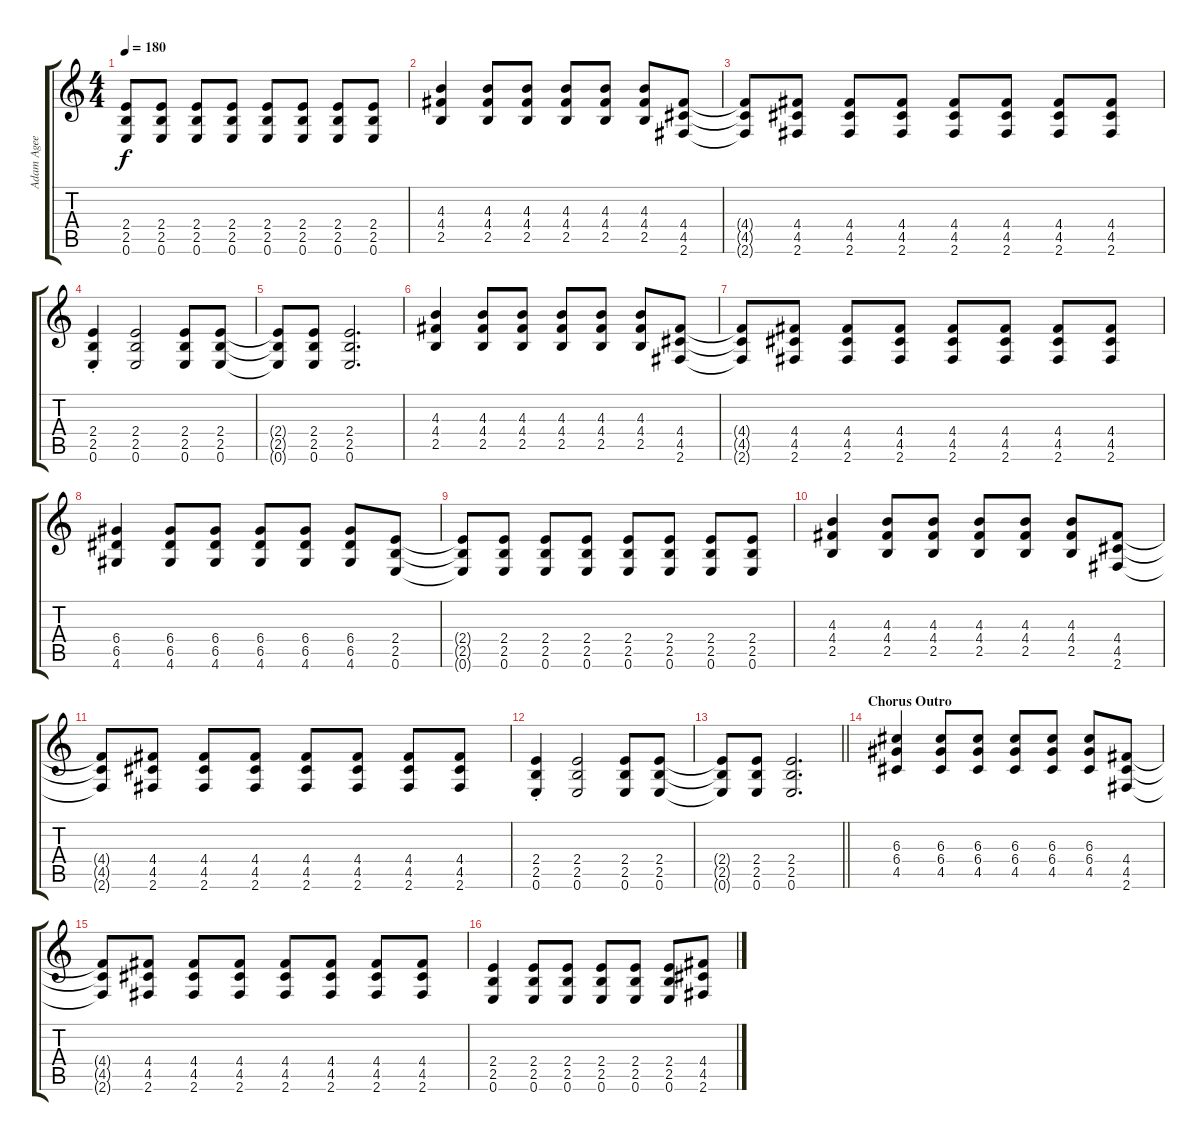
\track ("Adam Agee" "Adam Agee") {instrument distortionguitar}
\staff {score tabs}
\tuning (E4 B3 G3 D3 A2 E2) {hide}
\ts (4 4)
\tempo 180
\clef g2
\ks c
(2.4{t} 2.5{t} 0.6{t}).8{dy f} (2.4 2.5 0.6).8 (2.4 2.5 0.6).8 (2.4 2.5 0.6).8 (2.4 2.5 0.6).8 (2.4 2.5 0.6).8 (2.4 2.5 0.6).8 (2.4 2.5 0.6).8 |
(4.3 4.4 2.5).4 (4.3 4.4 2.5).8 (4.3 4.4 2.5).8 (4.3 4.4 2.5).8 (4.3 4.4 2.5).8 (4.3 4.4 2.5).8 (4.4 4.5 2.6).8 |
(4.4{t} 4.5{t} 2.6{t}).8 (4.4 4.5 2.6).8 (4.4 4.5 2.6).8 (4.4 4.5 2.6).8 (4.4 4.5 2.6).8 (4.4 4.5 2.6).8 (4.4 4.5 2.6).8 (4.4 4.5 2.6).8 |
(2.4{st} 2.5{st} 0.6{st}).4 (2.4 2.5 0.6).2 (2.4 2.5 0.6).8 (2.4 2.5 0.6).8 |
(2.4{t} 2.5{t} 0.6{t}).8 (2.4 2.5 0.6).8 (2.4 2.5 0.6).2{d} |
(4.3 4.4 2.5).4 (4.3 4.4 2.5).8 (4.3 4.4 2.5).8 (4.3 4.4 2.5).8 (4.3 4.4 2.5).8 (4.3 4.4 2.5).8 (4.4 4.5 2.6).8 |
(4.4{t} 4.5{t} 2.6{t}).8 (4.4 4.5 2.6).8 (4.4 4.5 2.6).8 (4.4 4.5 2.6).8 (4.4 4.5 2.6).8 (4.4 4.5 2.6).8 (4.4 4.5 2.6).8 (4.4 4.5 2.6).8 |
(6.4 6.5 4.6).4 (6.4 6.5 4.6).8 (6.4 6.5 4.6).8 (6.4 6.5 4.6).8 (6.4 6.5 4.6).8 (6.4 6.5 4.6).8 (2.4 2.5 0.6).8 |
(2.4{t} 2.5{t} 0.6{t}).8 (2.4 2.5 0.6).8 (2.4 2.5 0.6).8 (2.4 2.5 0.6).8 (2.4 2.5 0.6).8 (2.4 2.5 0.6).8 (2.4 2.5 0.6).8 (2.4 2.5 0.6).8 |
(4.3 4.4 2.5).4 (4.3 4.4 2.5).8 (4.3 4.4 2.5).8 (4.3 4.4 2.5).8 (4.3 4.4 2.5).8 (4.3 4.4 2.5).8 (4.4 4.5 2.6).8 |
(4.4{t} 4.5{t} 2.6{t}).8 (4.4 4.5 2.6).8 (4.4 4.5 2.6).8 (4.4 4.5 2.6).8 (4.4 4.5 2.6).8 (4.4 4.5 2.6).8 (4.4 4.5 2.6).8 (4.4 4.5 2.6).8 |
(2.4{st} 2.5{st} 0.6{st}).4 (2.4 2.5 0.6).2 (2.4 2.5 0.6).8 (2.4 2.5 0.6).8 |
\barLineRight lightlight
(2.4{t} 2.5{t} 0.6{t}).8 (2.4 2.5 0.6).8 (2.4 2.5 0.6).2{d} |
\section ("" "Chorus Outro")
(6.3 6.4 4.5).4 (6.3 6.4 4.5).8 (6.3 6.4 4.5).8 (6.3 6.4 4.5).8 (6.3 6.4 4.5).8 (6.3 6.4 4.5).8 (4.4 4.5 2.6).8 |
(4.4{t} 4.5{t} 2.6{t}).8 (4.4 4.5 2.6).8 (4.4 4.5 2.6).8 (4.4 4.5 2.6).8 (4.4 4.5 2.6).8 (4.4 4.5 2.6).8 (4.4 4.5 2.6).8 (4.4 4.5 2.6).8 |
(2.4 2.5 0.6).4 (2.4 2.5 0.6).8 (2.4 2.5 0.6).8 (2.4 2.5 0.6).8 (2.4 2.5 0.6).8 (2.4 2.5 0.6).8 (4.4 4.5 2.6).8
